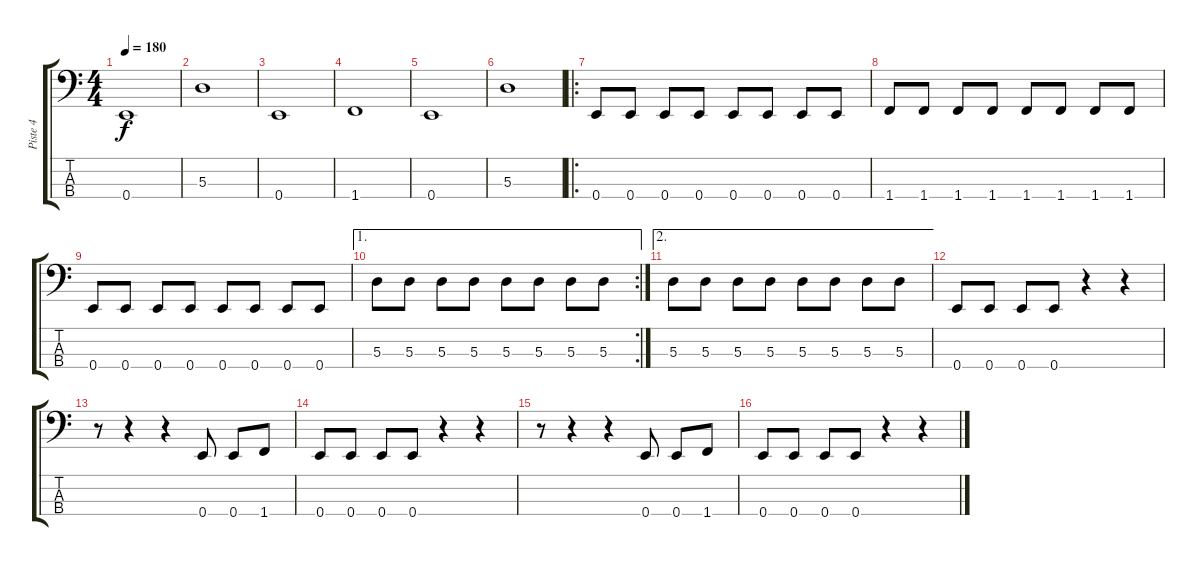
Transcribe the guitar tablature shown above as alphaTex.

\track ("Piste 4" "Piste 4") {instrument electricbasspick}
\staff {score tabs}
\tuning (G2 D2 A1 E1) {hide}
\ts (4 4)
\tempo 180
\clef f4
\ks c
0.4.1{dy f} |
5.3.1 |
0.4.1 |
1.4.1 |
0.4.1 |
5.3.1 |
\ro
0.4.8 0.4.8 0.4.8 0.4.8 0.4.8 0.4.8 0.4.8 0.4.8 |
1.4.8 1.4.8 1.4.8 1.4.8 1.4.8 1.4.8 1.4.8 1.4.8 |
0.4.8 0.4.8 0.4.8 0.4.8 0.4.8 0.4.8 0.4.8 0.4.8 |
\ae 1
\rc 2
5.3.8 5.3.8 5.3.8 5.3.8 5.3.8 5.3.8 5.3.8 5.3.8 |
\ae 2
5.3.8 5.3.8 5.3.8 5.3.8 5.3.8 5.3.8 5.3.8 5.3.8 |
0.4.8 0.4.8 0.4.8 0.4.8 r.4 r.4 |
r.8 r.4 r.4 0.4.8 0.4.8 1.4.8 |
0.4.8 0.4.8 0.4.8 0.4.8 r.4 r.4 |
r.8 r.4 r.4 0.4.8 0.4.8 1.4.8 |
0.4.8 0.4.8 0.4.8 0.4.8 r.4 r.4
